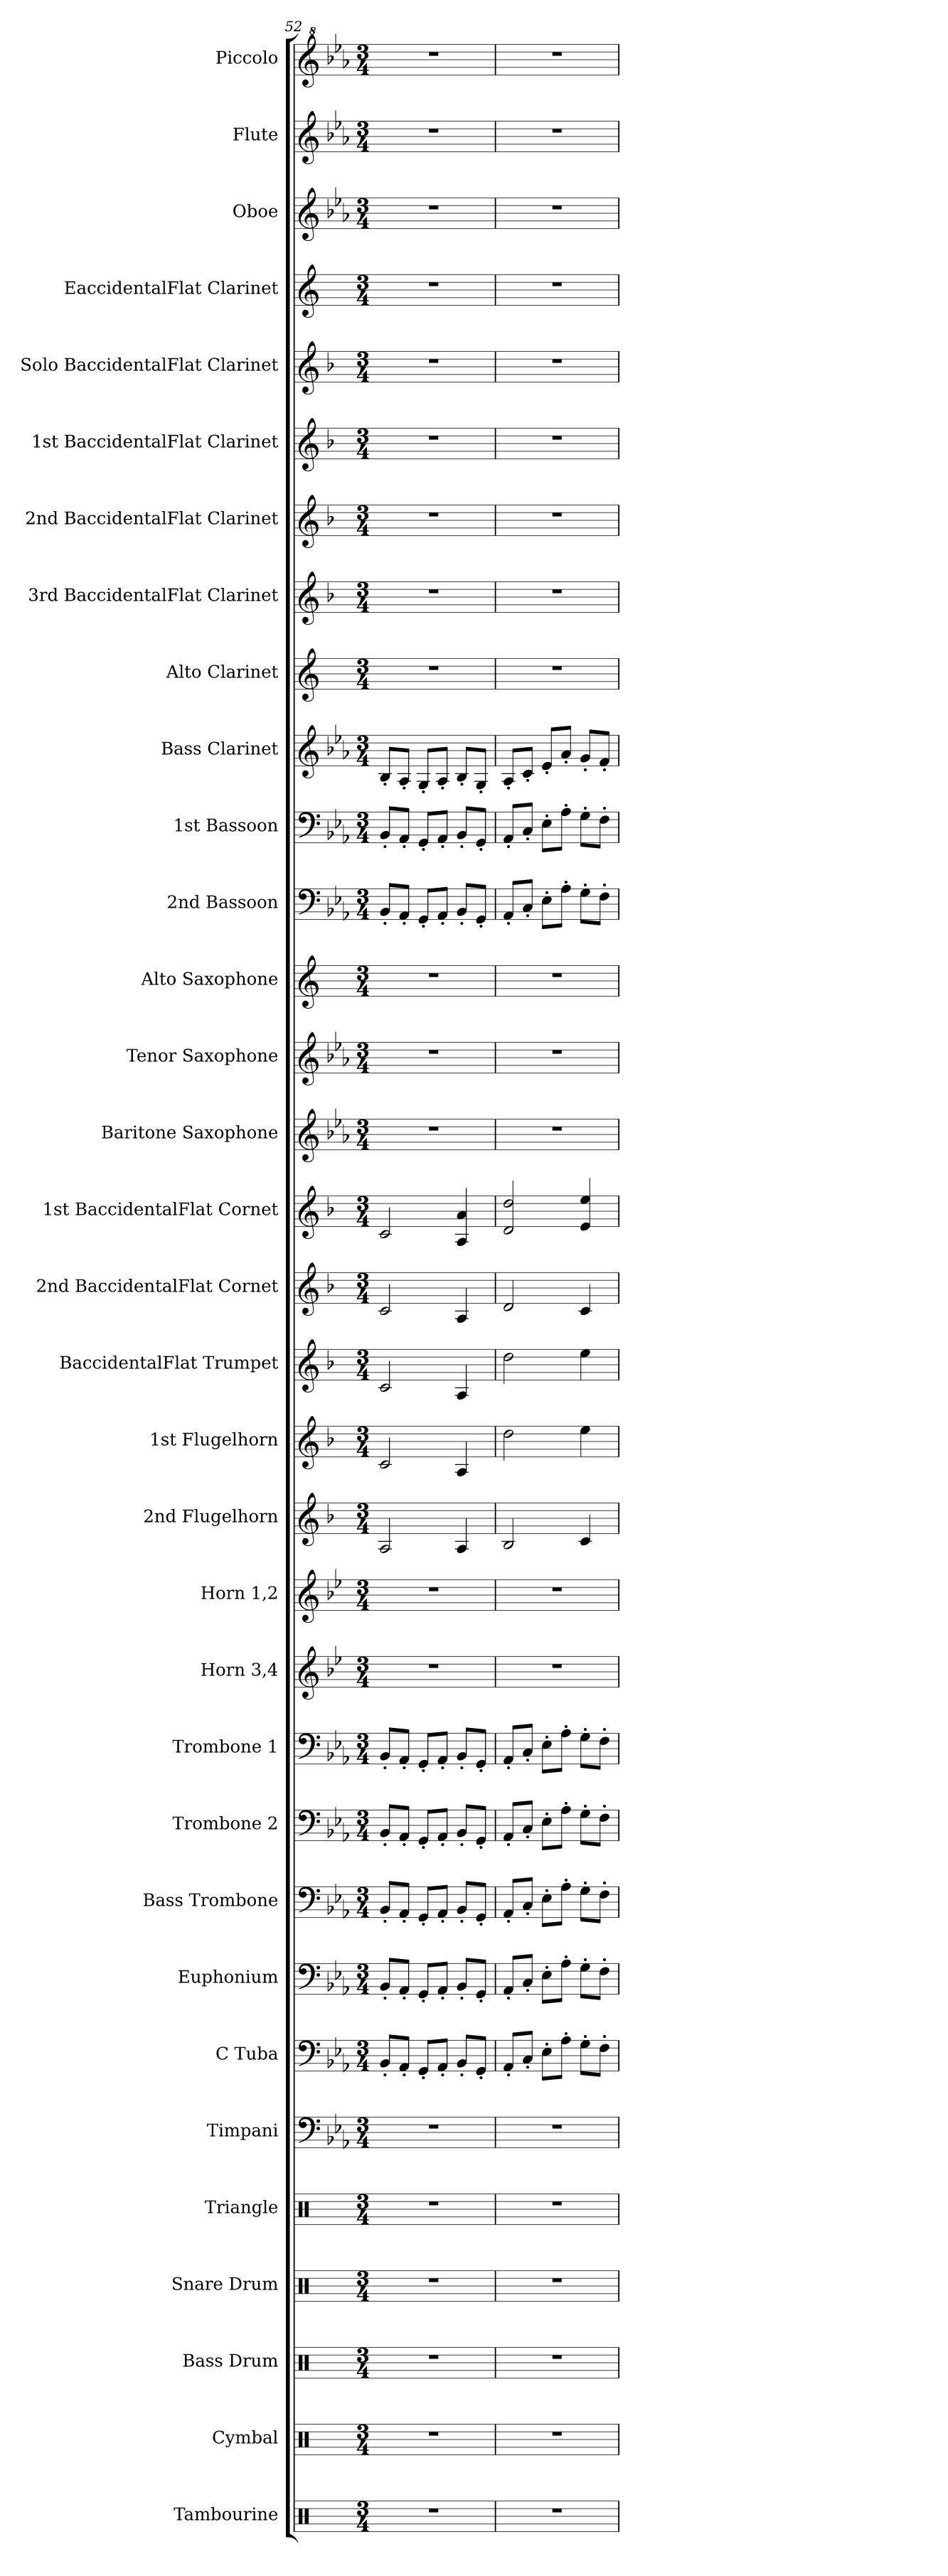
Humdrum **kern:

**kern	**kern	**kern	**kern	**kern	**kern	**kern	**kern	**kern	**kern	**kern	**kern	**kern	**kern	**kern	**kern	**kern	**kern	**kern	**kern	**kern	**kern	**kern	**kern	**kern	**kern	**kern	**kern	**kern	**kern	**kern	**kern	**kern
*part33	*part32	*part31	*part30	*part29	*part28	*part27	*part26	*part25	*part24	*part23	*part22	*part21	*part20	*part19	*part18	*part17	*part16	*part15	*part14	*part13	*part12	*part11	*part10	*part9	*part8	*part7	*part6	*part5	*part4	*part3	*part2	*part1
*staff33	*staff32	*staff31	*staff30	*staff29	*staff28	*staff27	*staff26	*staff25	*staff24	*staff23	*staff22	*staff21	*staff20	*staff19	*staff18	*staff17	*staff16	*staff15	*staff14	*staff13	*staff12	*staff11	*staff10	*staff9	*staff8	*staff7	*staff6	*staff5	*staff4	*staff3	*staff2	*staff1
*I"Tambourine	*I"Cymbal	*I"Bass Drum	*I"Snare Drum	*I"Triangle	*I"Timpani	*I"C Tuba	*I"Euphonium	*I"Bass Trombone	*I"Trombone 2	*I"Trombone 1	*I"Horn 3,4	*I"Horn 1,2	*I"2nd Flugelhorn	*I"1st Flugelhorn	*I"BaccidentalFlat Trumpet	*I"2nd BaccidentalFlat Cornet	*I"1st BaccidentalFlat Cornet	*I"Baritone Saxophone	*I"Tenor Saxophone	*I"Alto Saxophone	*I"2nd Bassoon	*I"1st Bassoon	*I"Bass Clarinet	*I"Alto Clarinet	*I"3rd BaccidentalFlat Clarinet	*I"2nd BaccidentalFlat Clarinet	*I"1st BaccidentalFlat Clarinet	*I"Solo BaccidentalFlat Clarinet	*I"EaccidentalFlat Clarinet	*I"Oboe	*I"Flute	*I"Piccolo
*I'Tamb.	*I'Cym.	*I'B. Dr.	*I'Sn. Dr.	*I'Trgl.	*I'Timp.	*I'C Tu.	*I'Eu.	*I'B. Trb.	*I'Trb. 2	*I'Trb. 1	*I'Hn. 3,4	*I'Hn. 1,2	*I'2nd Flghn.	*I'1st Flghn.	*I'BaccidentalFlat Tpt.	*I'2nd BaccidentalFlat Cnt.	*I'1st BaccidentalFlat Cnt.	*I'Bar. Sax.	*I'T. Sax.	*I'A. Sax.	*I'2nd Bsn.	*I'1st Bsn.	*I'B. Cl.	*I'A. Cl.	*I'3rd BaccidentalFlat Cl.	*I'2nd BaccidentalFlat Cl.	*I'1st BaccidentalFlat Cl.	*I'Solo BaccidentalFlat Cl.	*I'EaccidentalFlat Cl.	*I'Ob.	*I'Fl.	*I'Picc.
*clefX	*clefX	*clefX	*clefX	*clefX	*clefF4	*clefF4	*clefF4	*clefF4	*clefF4	*clefF4	*clefG2	*clefG2	*clefG2	*clefG2	*clefG2	*clefG2	*clefG2	*clefG2	*clefG2	*clefG2	*clefF4	*clefF4	*clefG2	*clefG2	*clefG2	*clefG2	*clefG2	*clefG2	*clefG2	*clefG2	*clefG2	*clefG^2
*	*	*	*	*	*	*	*	*	*	*	*ITrd4c7	*ITrd4c7	*ITrd1c2	*ITrd1c2	*ITrd1c2	*ITrd1c2	*ITrd1c2	*ITrd12c21	*ITrd8c14	*ITrd5c9	*	*	*ITrd8c14	*ITrd5c9	*ITrd1c2	*ITrd1c2	*ITrd1c2	*ITrd1c2	*ITrd-2c-3	*	*	*ITrd-7c-12
*k[]	*k[]	*k[]	*k[]	*k[]	*k[b-e-a-]	*k[b-e-a-]	*k[b-e-a-]	*k[b-e-a-]	*k[b-e-a-]	*k[b-e-a-]	*k[b-e-a-]	*k[b-e-a-]	*k[b-e-a-]	*k[b-e-a-]	*k[b-e-a-]	*k[b-e-a-]	*k[b-e-a-]	*k[b-e-a-]	*k[b-e-a-]	*k[b-e-a-]	*k[b-e-a-]	*k[b-e-a-]	*k[b-e-a-]	*k[b-e-a-]	*k[b-e-a-]	*k[b-e-a-]	*k[b-e-a-]	*k[b-e-a-]	*k[b-e-a-]	*k[b-e-a-]	*k[b-e-a-]	*k[b-e-a-]
*M3/4	*M3/4	*M3/4	*M3/4	*M3/4	*M3/4	*M3/4	*M3/4	*M3/4	*M3/4	*M3/4	*M3/4	*M3/4	*M3/4	*M3/4	*M3/4	*M3/4	*M3/4	*M3/4	*M3/4	*M3/4	*M3/4	*M3/4	*M3/4	*M3/4	*M3/4	*M3/4	*M3/4	*M3/4	*M3/4	*M3/4	*M3/4	*M3/4
=52	=52	=52	=52	=52	=52	=52	=52	=52	=52	=52	=52	=52	=52	=52	=52	=52	=52	=52	=52	=52	=52	=52	=52	=52	=52	=52	=52	=52	=52	=52	=52	=52
2.r	2.r	2.r	2.r	2.r	2.r	8BB-'/L	8BB-'/L	8BB-'/L	8BB-'/L	8BB-'/L	2.r	2.r	2G/	2B-/	2B-/	2B-/	2B-/	2.r	2.r	2.r	8BB-'/L	8BB-'/L	8BB-'/L	2.r	2.r	2.r	2.r	2.r	2.r	2.r	2.r	2.r
.	.	.	.	.	.	8AA-'/J	8AA-'/J	8AA-'/J	8AA-'/J	8AA-'/J	.	.	.	.	.	.	.	.	.	.	8AA-'/J	8AA-'/J	8AA-'/J	.	.	.	.	.	.	.	.	.
.	.	.	.	.	.	8GG'/L	8GG'/L	8GG'/L	8GG'/L	8GG'/L	.	.	.	.	.	.	.	.	.	.	8GG'/L	8GG'/L	8GG'/L	.	.	.	.	.	.	.	.	.
.	.	.	.	.	.	8AA-'/J	8AA-'/J	8AA-'/J	8AA-'/J	8AA-'/J	.	.	.	.	.	.	.	.	.	.	8AA-'/J	8AA-'/J	8AA-'/J	.	.	.	.	.	.	.	.	.
.	.	.	.	.	.	8BB-'/L	8BB-'/L	8BB-'/L	8BB-'/L	8BB-'/L	.	.	4G/	4G/	4G/	4G/	4G/ 4g/	.	.	.	8BB-'/L	8BB-'/L	8BB-'/L	.	.	.	.	.	.	.	.	.
.	.	.	.	.	.	8GG'/J	8GG'/J	8GG'/J	8GG'/J	8GG'/J	.	.	.	.	.	.	.	.	.	.	8GG'/J	8GG'/J	8GG'/J	.	.	.	.	.	.	.	.	.
=53	=53	=53	=53	=53	=53	=53	=53	=53	=53	=53	=53	=53	=53	=53	=53	=53	=53	=53	=53	=53	=53	=53	=53	=53	=53	=53	=53	=53	=53	=53	=53	=53
2.r	2.r	2.r	2.r	2.r	2.r	8AA-'/L	8AA-'/L	8AA-'/L	8AA-'/L	8AA-'/L	2.r	2.r	2A-/	2cc\	2cc\	2c/	2c/ 2cc/	2.r	2.r	2.r	8AA-'/L	8AA-'/L	8AA-'/L	2.r	2.r	2.r	2.r	2.r	2.r	2.r	2.r	2.r
.	.	.	.	.	.	8C'/J	8C'/J	8C'/J	8C'/J	8C'/J	.	.	.	.	.	.	.	.	.	.	8C'/J	8C'/J	8C'/J	.	.	.	.	.	.	.	.	.
.	.	.	.	.	.	8E-'\L	8E-'\L	8E-'\L	8E-'\L	8E-'\L	.	.	.	.	.	.	.	.	.	.	8E-'\L	8E-'\L	8E-'/L	.	.	.	.	.	.	.	.	.
.	.	.	.	.	.	8A-'\J	8A-'\J	8A-'\J	8A-'\J	8A-'\J	.	.	.	.	.	.	.	.	.	.	8A-'\J	8A-'\J	8A-'/J	.	.	.	.	.	.	.	.	.
.	.	.	.	.	.	8G'\L	8G'\L	8G'\L	8G'\L	8G'\L	.	.	4B-/	4dd\	4dd\	4B-/	4d/ 4dd/	.	.	.	8G'\L	8G'\L	8G'/L	.	.	.	.	.	.	.	.	.
.	.	.	.	.	.	8F'\J	8F'\J	8F'\J	8F'\J	8F'\J	.	.	.	.	.	.	.	.	.	.	8F'\J	8F'\J	8F'/J	.	.	.	.	.	.	.	.	.
=	=	=	=	=	=	=	=	=	=	=	=	=	=	=	=	=	=	=	=	=	=	=	=	=	=	=	=	=	=	=	=	=
*-	*-	*-	*-	*-	*-	*-	*-	*-	*-	*-	*-	*-	*-	*-	*-	*-	*-	*-	*-	*-	*-	*-	*-	*-	*-	*-	*-	*-	*-	*-	*-	*-
